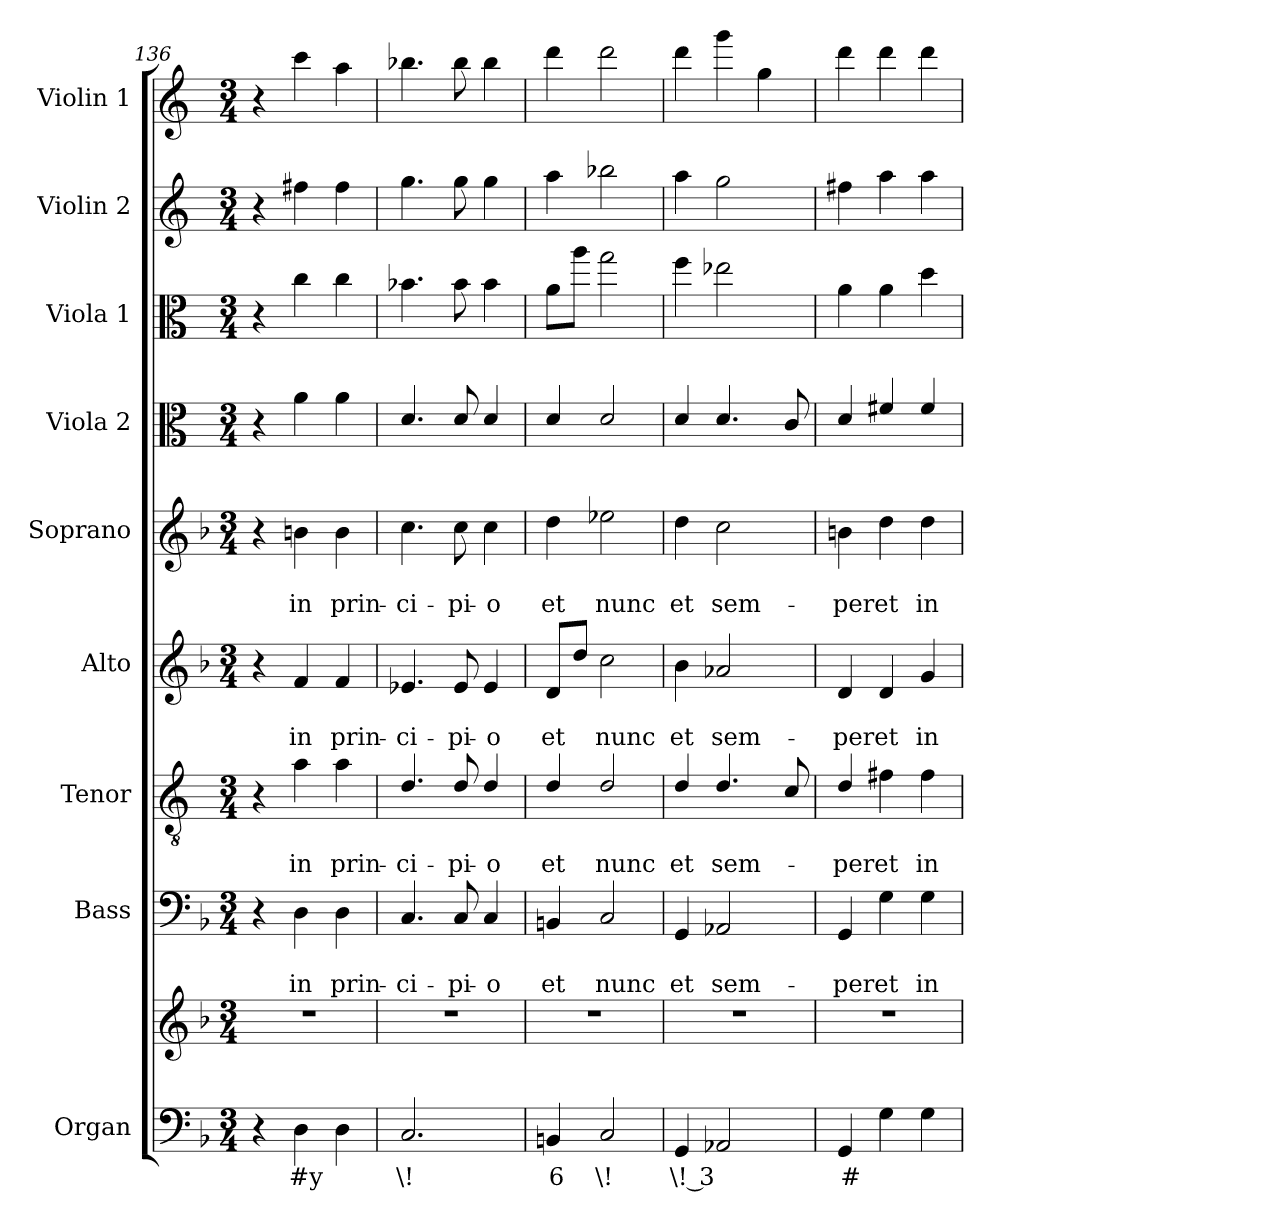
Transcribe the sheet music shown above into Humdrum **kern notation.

**kern	**text	**kern	**kern	**text	**text	**kern	**text	**text	**kern	**text	**text	**kern	**text	**text	**kern	**kern	**kern	**kern
*part9	*part9	*part9	*part8	*part8	*part8	*part7	*part7	*part7	*part6	*part6	*part6	*part5	*part5	*part5	*part4	*part3	*part2	*part1
*staff10	*staff10	*staff9	*staff8	*staff8	*staff8	*staff7	*staff7	*staff7	*staff6	*staff6	*staff6	*staff5	*staff5	*staff5	*staff4	*staff3	*staff2	*staff1
*I"Organ	*	*	*I"Bass	*	*	*I"Tenor	*	*	*I"Alto	*	*	*I"Soprano	*	*	*I"Viola 2	*I"Viola 1	*I"Violin 2	*I"Violin 1
*I'Org.	*	*	*I'B	*	*	*I'T	*	*	*I'A	*	*	*I'S	*	*	*I'Vla. 2	*I'Vla. 1	*I'Vln. 2	*I'Vln. 1
*clefF4	*	*clefG2	*clefF4	*	*	*clefGv2	*	*	*clefG2	*	*	*clefG2	*	*	*clefC3	*clefC3	*clefG2	*clefG2
*	*	*	*	*	*	*ITrd4c7	*	*	*	*	*	*	*	*	*ITrd4c7	*ITrd4c7	*ITrd4c7	*ITrd4c7
*k[b-]	*	*k[b-]	*k[b-]	*	*	*k[b-]	*	*	*k[b-]	*	*	*k[b-]	*	*	*k[b-]	*k[b-]	*k[b-]	*k[b-]
*F:	*	*F:	*F:	*	*	*F:	*	*	*F:	*	*	*F:	*	*	*F:	*F:	*F:	*F:
*M3/4	*	*M3/4	*M3/4	*	*	*M3/4	*	*	*M3/4	*	*	*M3/4	*	*	*M3/4	*M3/4	*M3/4	*M3/4
=136	=136	=136	=136	=136	=136	=136	=136	=136	=136	=136	=136	=136	=136	=136	=136	=136	=136	=136
4r	.	2.r	4r	.	.	4r	.	.	4r	.	.	4r	.	.	4r	4r	4r	4r
!	!LO:LY:b	!	!	!	!LO:LY:b	!	!	!LO:LY:b	!	!	!LO:LY:b	!	!	!LO:LY:b	!	!	!	!
4D\	#y	.	4D\	.	in	4d\	.	in	4f/	.	in	4bn\	.	in	4d\	4f\	4bn\	4ff\
!	!	!	!	!	!LO:LY:b	!	!	!LO:LY:b	!	!	!LO:LY:b	!	!	!LO:LY:b	!	!	!	!
4D\	.	.	4D\	.	prin-	4d\	.	prin-	4f/	.	prin-	4b\	.	prin-	4d\	4f\	4b\	4dd\
=137	=137	=137	=137	=137	=137	=137	=137	=137	=137	=137	=137	=137	=137	=137	=137	=137	=137	=137
!	!LO:LY:b	!	!	!	!LO:LY:b	!	!	!LO:LY:b	!	!	!LO:LY:b	!	!	!LO:LY:b	!	!	!	!
2.C/	\!	2.r	4.C/	.	-ci-	4.G/	.	-ci-	4.e-X/	.	-ci-	4.cc\	.	-ci-	4.G/	4.e-X\	4.cc\	4.ee-X\
!	!	!	!	!	!LO:LY:b	!	!	!LO:LY:b	!	!	!LO:LY:b	!	!	!LO:LY:b	!	!	!	!
.	.	.	8C/	.	-pi-	8G/	.	-pi-	8e-/	.	-pi-	8cc\	.	-pi-	8G/	8e-\	8cc\	8ee-\
!	!	!	!	!	!LO:LY:b	!	!	!LO:LY:b	!	!	!LO:LY:b	!	!	!LO:LY:b	!	!	!	!
.	.	.	4C/	.	-o	4G/	.	-o	4e-/	.	-o	4cc\	.	-o	4G/	4e-\	4cc\	4ee-\
=138	=138	=138	=138	=138	=138	=138	=138	=138	=138	=138	=138	=138	=138	=138	=138	=138	=138	=138
!	!LO:LY:b	!	!	!	!LO:LY:b	!	!	!LO:LY:b	!	!	!LO:LY:b	!	!	!LO:LY:b	!	!	!	!
4BBn/	6	2.r	4BBn/	.	et	4G/	.	et	8d/L	.	et	4dd\	.	et	4G/	8d\L	4dd\	4gg\
.	.	.	.	.	.	.	.	.	8dd/J	.	.	.	.	.	.	8dd\J	.	.
!	!LO:LY:b	!	!	!	!LO:LY:b	!	!	!LO:LY:b	!	!	!LO:LY:b	!	!	!LO:LY:b	!	!	!	!
2C/	\!	.	2C/	.	nunc	2G/	.	nunc	2cc\	.	nunc	2ee-X\	.	nunc	2G/	2cc\	2ee-X\	2gg\
!!LO:LB:g=z
=139	=139	=139	=139	=139	=139	=139	=139	=139	=139	=139	=139	=139	=139	=139	=139	=139	=139	=139
!	!LO:LY:b	!	!	!	!LO:LY:b	!	!	!LO:LY:b	!	!	!LO:LY:b	!	!	!LO:LY:b	!	!	!	!
*^	*	*	*	*	*	*	*	*	*	*	*	*	*	*	*	*	*	*
4GG/	4ryy	\! 3	2.r	4GG/	.	et	4G/	.	et	4b-\	.	et	4dd\	.	et	4G/	4b-\	4dd\	4gg\
!	!	!	!	!	!	!LO:LY:b	!	!	!LO:LY:b	!	!	!LO:LY:b	!	!	!LO:LY:b	!	!	!	!
2AA-X/	4ryy	.	.	2AA-X/	.	sem-	4.G/	.	sem-	2a-X/	.	sem-	2cc\	.	sem-	4.G/	2a-X\	2cc\	4ccc\
.	8ryy	.	.	.	.	.	.	.	.	.	.	.	.	.	.	.	.	.	4cc\
.	8ryy	.	.	.	.	.	8F/	.	.	.	.	.	.	.	.	8F/	.	.	.
=140	=140	=140	=140	=140	=140	=140	=140	=140	=140	=140	=140	=140	=140	=140	=140	=140	=140	=140	=140
!	!	!LO:LY:b	!	!	!	!LO:LY:b	!	!	!LO:LY:b	!	!	!LO:LY:b	!	!	!LO:LY:b	!	!	!	!
*v	*v	*	*	*	*	*	*	*	*	*	*	*	*	*	*	*	*	*	*
4GG/	#	2.r	4GG/	.	-per	4G/	.	-per	4d/	.	-per	4bn\	.	-per	4G/	4d\	4bn\	4gg\
!	!	!	!	!	!LO:LY:b	!	!	!LO:LY:b	!	!	!LO:LY:b	!	!	!LO:LY:b	!	!	!	!
4G\	.	.	4G\	.	et	4Bn\	.	et	4d/	.	et	4dd\	.	et	4Bn/	4d\	4dd\	4gg\
!	!	!	!	!	!LO:LY:b	!	!	!LO:LY:b	!	!	!LO:LY:b	!	!	!LO:LY:b	!	!	!	!
4G\	.	.	4G\	.	in	4B\	.	in	4g/	.	in	4dd\	.	in	4B/	4g\	4dd\	4gg\
=	=	=	=	=	=	=	=	=	=	=	=	=	=	=	=	=	=	=
*-	*-	*-	*-	*-	*-	*-	*-	*-	*-	*-	*-	*-	*-	*-	*-	*-	*-	*-
